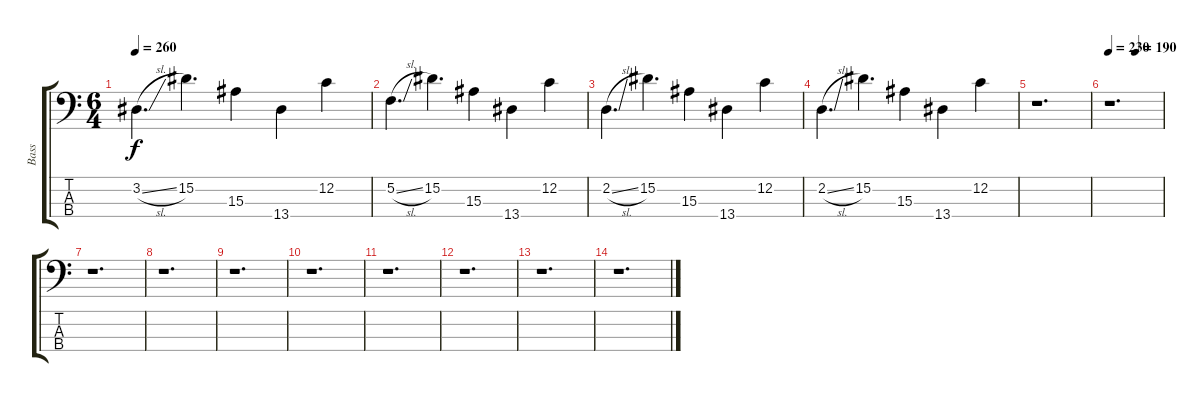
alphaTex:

\track ("Bass" "Bass") {instrument electricbasspick}
\staff {score tabs}
\tuning (F2 C2 G1 D1) {hide}
\ts (6 4)
\tempo 260
\clef f4
\ks c
3.2{sl}.4{d dy f} 15.2.4{d} 15.3.4 13.4.4 12.2.4 |
5.2{sl}.4{d} 15.2.4{d} 15.3.4 13.4.4 12.2.4 |
2.2{sl}.4{d} 15.2.4{d} 15.3.4 13.4.4 12.2.4 |
2.2{sl}.4{d} 15.2.4{d} 15.3.4 13.4.4 12.2.4 |
r.1{d} |
\tempo 230
\tempo (190 0.5)
r.1{d} |
r.1{d} |
r.1{d} |
r.1{d} |
r.1{d} |
r.1{d} |
r.1{d} |
r.1{d} |
r.1{d}
